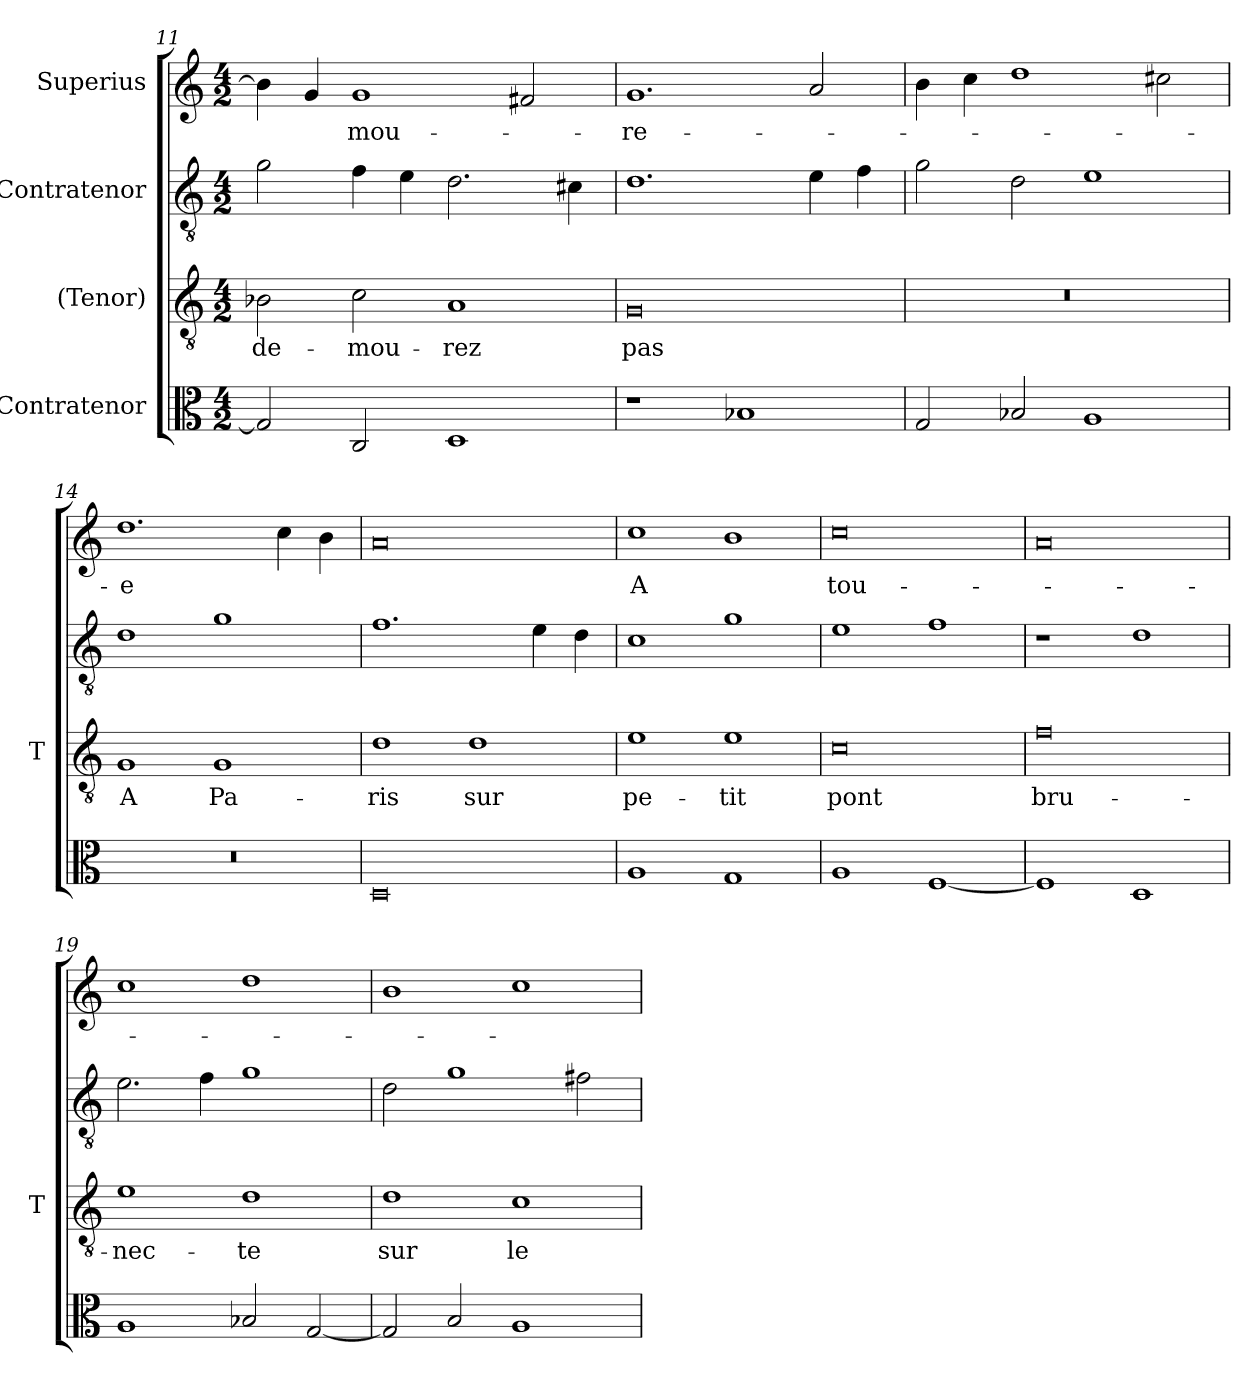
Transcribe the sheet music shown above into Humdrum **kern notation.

**kern	**kern	**text	**kern	**kern	**text
*part4	*part3	*part3	*part2	*part1	*part1
*staff4	*staff3	*staff3	*staff2	*staff1	*staff1
*I"Contratenor	*I"(Tenor)	*	*I"Contratenor	*I"Superius	*
*	*I'T	*	*	*	*
*clefC3	*clefGv2	*	*clefGv2	*clefG2	*
*M4/2	*M4/2	*	*M4/2	*M4/2	*
=11	=11	=11	=11	=11	=11
2G]	2B-X	de-	2g	4b]	.
.	.	.	.	4g	.
2C	2c	-mou-	4f	1g	-mou-
.	.	.	4e	.	.
1D	1A	-rez	2.d	.	.
.	.	.	.	2f#X	.
.	.	.	4c#X	.	.
=12	=12	=12	=12	=12	=12
1r	0G	-pas	1.d	1.g	-re-
1B-X	.	.	.	.	.
.	.	.	4e	2a	.
.	.	.	4f	.	.
=13	=13	=13	=13	=13	=13
2G	0r	.	2g	4b	.
.	.	.	.	4cc	.
2B-X	.	.	2d	1dd	.
1A	.	.	1e	.	.
.	.	.	.	2cc#X	.
=14	=14	=14	=14	=14	=14
0r	1G	-A	1d	1.dd	-e
.	1G	Pa-	1g	.	.
.	.	.	.	4cc	.
.	.	.	.	4b	.
=15	=15	=15	=15	=15	=15
0D	1d	-ris	1.f	0a	.
.	1d	-sur	.	.	.
.	.	.	4e	.	.
.	.	.	4d	.	.
=16	=16	=16	=16	=16	=16
1A	1e	pe-	1c	1cc	-A
1G	1e	-tit	1g	1b	.
=17	=17	=17	=17	=17	=17
1A	0c	-pont	1e	0cc	tou-
[1F	.	.	1f	.	.
=18	=18	=18	=18	=18	=18
1F]	0f	bru-	1r	0a	.
1D	.	.	1d	.	.
=19	=19	=19	=19	=19	=19
1A	1e	-nec-	2.e	1cc	.
.	.	.	4f	.	.
2B-X	1d	-te	1g	1dd	.
[2G	.	.	.	.	.
=20	=20	=20	=20	=20	=20
2G]	1d	-sur	2d	1b	.
2B	.	.	1g	.	.
1A	1c	-le	.	1cc	.
.	.	.	2f#X	.	.
=	=	=	=	=	=
*-	*-	*-	*-	*-	*-
